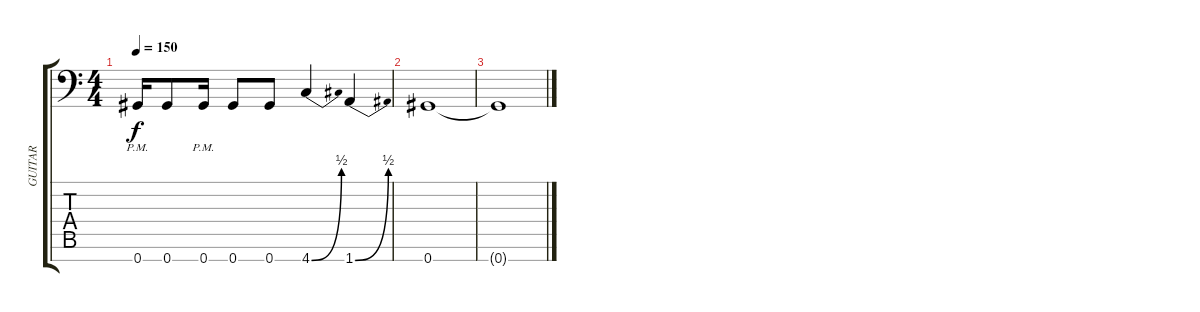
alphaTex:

\track ("GUITAR" "GUITAR") {instrument distortionguitar}
\staff {score tabs}
\tuning (Eb4 Bb3 Gb3 Db3 Ab2 Eb2 Ab1) {hide}
\ts (4 4)
\tempo 150
\clef f4
\ks c
0.7{pm}.16{dy f} 0.7.8 0.7{pm}.16 0.7.8 0.7.8 4.7{be (bend 0 0 60 2)}.4 1.7{be (bend 0 0 60 2)}.4 |
0.7.1 |
0.7{t}.1
